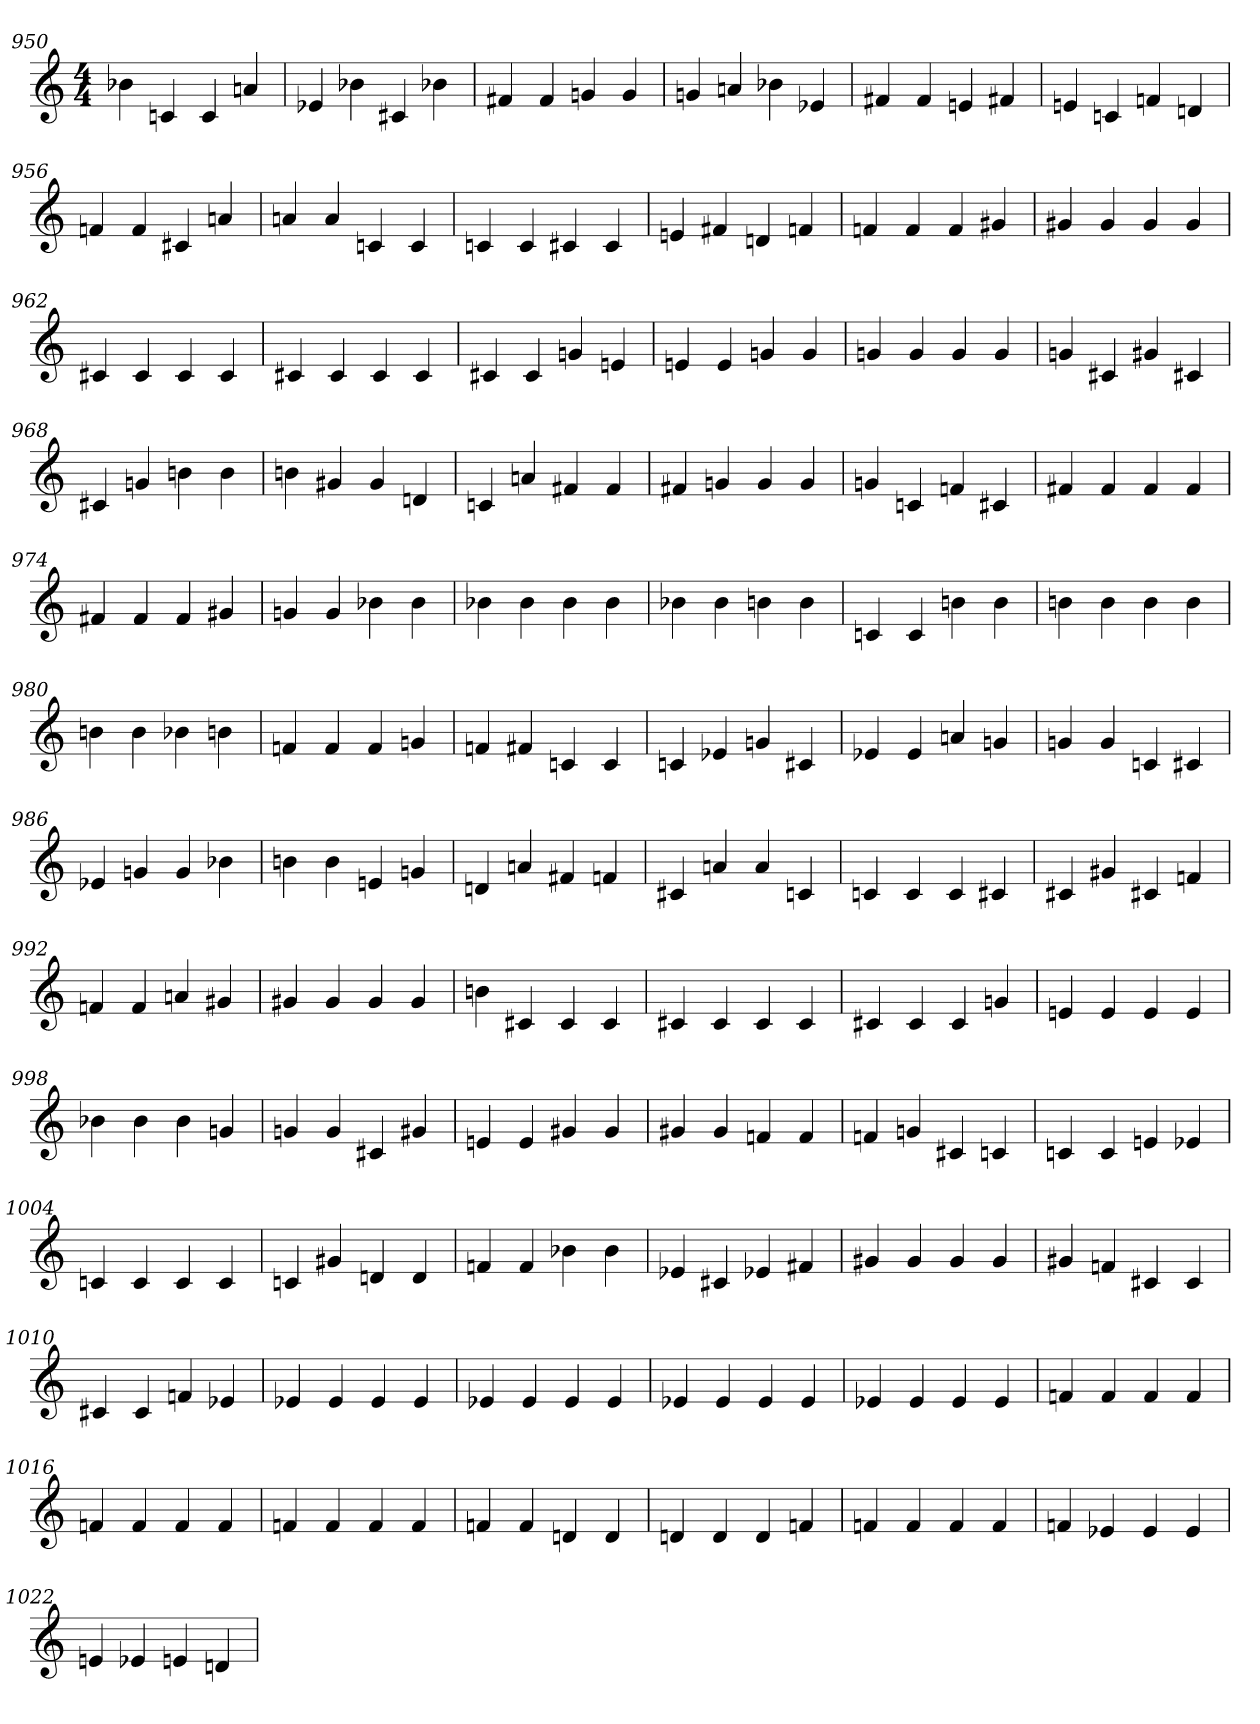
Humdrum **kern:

**kern
*part1
*staff1
*clefG2
*M4/4
=950
4b-X
4cn
4c
4an
=951
4e-X
4b-X
4c#X
4b-X
=952
4f#X
4f#
4gn
4g
=953
4gn
4an
4b-X
4e-X
=954
4f#X
4f#
4en
4f#X
=955
4en
4cn
4fn
4dn
=956
4fn
4f
4c#X
4an
=957
4an
4a
4cn
4c
=958
4cn
4c
4c#X
4c#
=959
4en
4f#X
4dn
4fn
=960
4fn
4f
4f
4g#X
=961
4g#X
4g#
4g#
4g#
=962
4c#X
4c#
4c#
4c#
=963
4c#X
4c#
4c#
4c#
=964
4c#X
4c#
4gn
4en
=965
4en
4e
4gn
4g
=966
4gn
4g
4g
4g
=967
4gn
4c#X
4g#X
4c#X
=968
4c#X
4gn
4bn
4b
=969
4bn
4g#X
4g#
4dn
=970
4cn
4an
4f#X
4f#
=971
4f#X
4gn
4g
4g
=972
4gn
4cn
4fn
4c#X
=973
4f#X
4f#
4f#
4f#
=974
4f#X
4f#
4f#
4g#X
=975
4gn
4g
4b-X
4b-
=976
4b-X
4b-
4b-
4b-
=977
4b-X
4b-
4bn
4b
=978
4cn
4c
4bn
4b
=979
4bn
4b
4b
4b
=980
4bn
4b
4b-X
4bn
=981
4fn
4f
4f
4gn
=982
4fn
4f#X
4cn
4c
=983
4cn
4e-X
4gn
4c#X
=984
4e-X
4e-
4an
4gn
=985
4gn
4g
4cn
4c#X
=986
4e-X
4gn
4g
4b-X
=987
4bn
4b
4en
4gn
=988
4dn
4an
4f#X
4fn
=989
4c#X
4an
4a
4cn
=990
4cn
4c
4c
4c#X
=991
4c#X
4g#X
4c#X
4fn
=992
4fn
4f
4an
4g#X
=993
4g#X
4g#
4g#
4g#
=994
4bn
4c#X
4c#
4c#
=995
4c#X
4c#
4c#
4c#
=996
4c#X
4c#
4c#
4gn
=997
4en
4e
4e
4e
=998
4b-X
4b-
4b-
4gn
=999
4gn
4g
4c#X
4g#X
=1000
4en
4e
4g#X
4g#
=1001
4g#X
4g#
4fn
4f
=1002
4fn
4gn
4c#X
4cn
=1003
4cn
4c
4en
4e-X
=1004
4cn
4c
4c
4c
=1005
4cn
4g#X
4dn
4d
=1006
4fn
4f
4b-X
4b-
=1007
4e-X
4c#X
4e-X
4f#X
=1008
4g#X
4g#
4g#
4g#
=1009
4g#X
4fn
4c#X
4c#
=1010
4c#X
4c#
4fn
4e-X
=1011
4e-X
4e-
4e-
4e-
=1012
4e-X
4e-
4e-
4e-
=1013
4e-X
4e-
4e-
4e-
=1014
4e-X
4e-
4e-
4e-
=1015
4fn
4f
4f
4f
=1016
4fn
4f
4f
4f
=1017
4fn
4f
4f
4f
=1018
4fn
4f
4dn
4d
=1019
4dn
4d
4d
4fn
=1020
4fn
4f
4f
4f
=1021
4fn
4e-X
4e-
4e-
=1022
4en
4e-X
4en
4dn
=
*-
